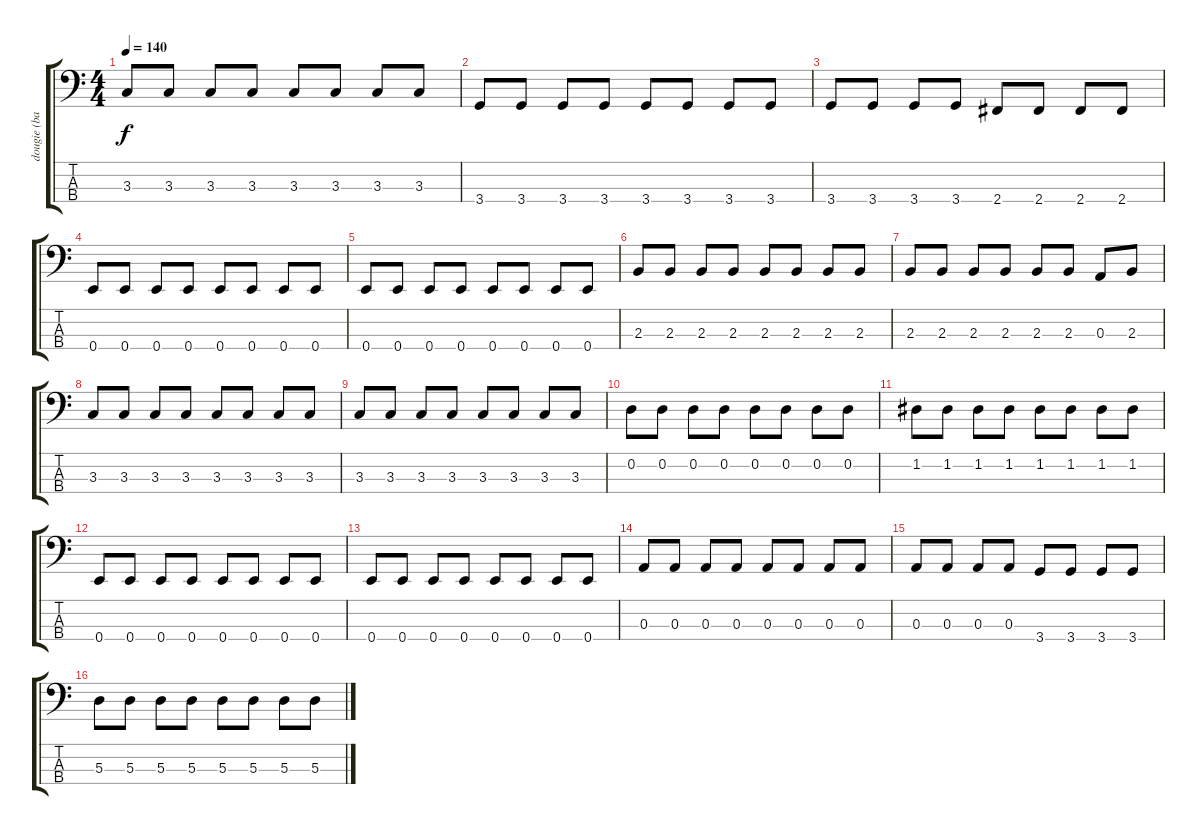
\track ("dougie (bass)" "dougie (ba") {instrument electricbassfinger}
\staff {score tabs}
\tuning (G2 D2 A1 E1) {hide}
\ts (4 4)
\tempo 140
\clef f4
\ks c
3.3.8{dy f} 3.3.8 3.3.8 3.3.8 3.3.8 3.3.8 3.3.8 3.3.8 |
3.4.8 3.4.8 3.4.8 3.4.8 3.4.8 3.4.8 3.4.8 3.4.8 |
3.4.8 3.4.8 3.4.8 3.4.8 2.4.8 2.4.8 2.4.8 2.4.8 |
0.4.8 0.4.8 0.4.8 0.4.8 0.4.8 0.4.8 0.4.8 0.4.8 |
0.4.8 0.4.8 0.4.8 0.4.8 0.4.8 0.4.8 0.4.8 0.4.8 |
2.3.8 2.3.8 2.3.8 2.3.8 2.3.8 2.3.8 2.3.8 2.3.8 |
2.3.8 2.3.8 2.3.8 2.3.8 2.3.8 2.3.8 0.3.8 2.3.8 |
3.3.8 3.3.8 3.3.8 3.3.8 3.3.8 3.3.8 3.3.8 3.3.8 |
3.3.8 3.3.8 3.3.8 3.3.8 3.3.8 3.3.8 3.3.8 3.3.8 |
0.2.8 0.2.8 0.2.8 0.2.8 0.2.8 0.2.8 0.2.8 0.2.8 |
1.2.8 1.2.8 1.2.8 1.2.8 1.2.8 1.2.8 1.2.8 1.2.8 |
0.4.8 0.4.8 0.4.8 0.4.8 0.4.8 0.4.8 0.4.8 0.4.8 |
0.4.8 0.4.8 0.4.8 0.4.8 0.4.8 0.4.8 0.4.8 0.4.8 |
0.3.8 0.3.8 0.3.8 0.3.8 0.3.8 0.3.8 0.3.8 0.3.8 |
0.3.8 0.3.8 0.3.8 0.3.8 3.4.8 3.4.8 3.4.8 3.4.8 |
5.3.8 5.3.8 5.3.8 5.3.8 5.3.8 5.3.8 5.3.8 5.3.8
